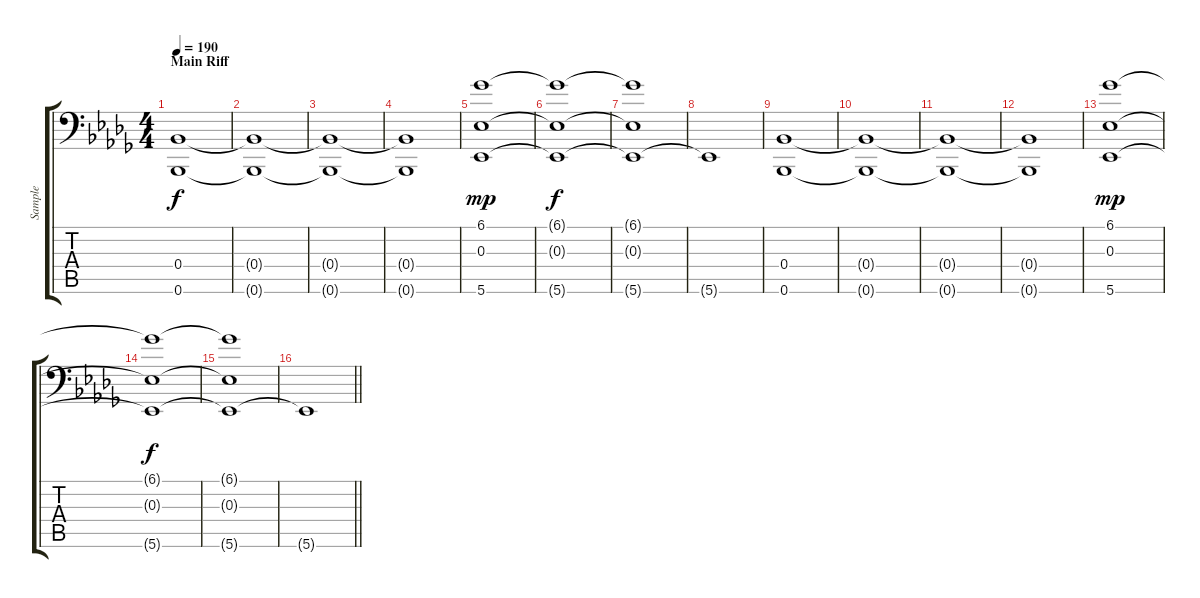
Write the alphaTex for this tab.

\track ("Sample" "Sample") {instrument pad8sweep}
\staff {score tabs}
\tuning (C4 G3 Eb3 Bb2 F2 Bb1) {hide}
\ts (4 4)
\section ("" "Main Riff")
\tempo 190
\clef f4
\ks db
(0.4 0.6).1{dy f} |
(0.4{t} 0.6{t}).1 |
(0.4{t} 0.6{t}).1 |
(0.4{t} 0.6{t}).1 |
(6.1 0.3 5.6).1{dy mp} |
(6.1{t} 0.3{t} 5.6{t}).1{dy f} |
(6.1{t} 0.3{t} 5.6{t}).1 |
5.6{t}.1 |
(0.4 0.6).1 |
(0.4{t} 0.6{t}).1 |
(0.4{t} 0.6{t}).1 |
(0.4{t} 0.6{t}).1 |
(6.1 0.3 5.6).1{dy mp} |
(6.1{t} 0.3{t} 5.6{t}).1{dy f} |
(6.1{t} 0.3{t} 5.6{t}).1 |
\barLineRight lightlight
5.6{t}.1
